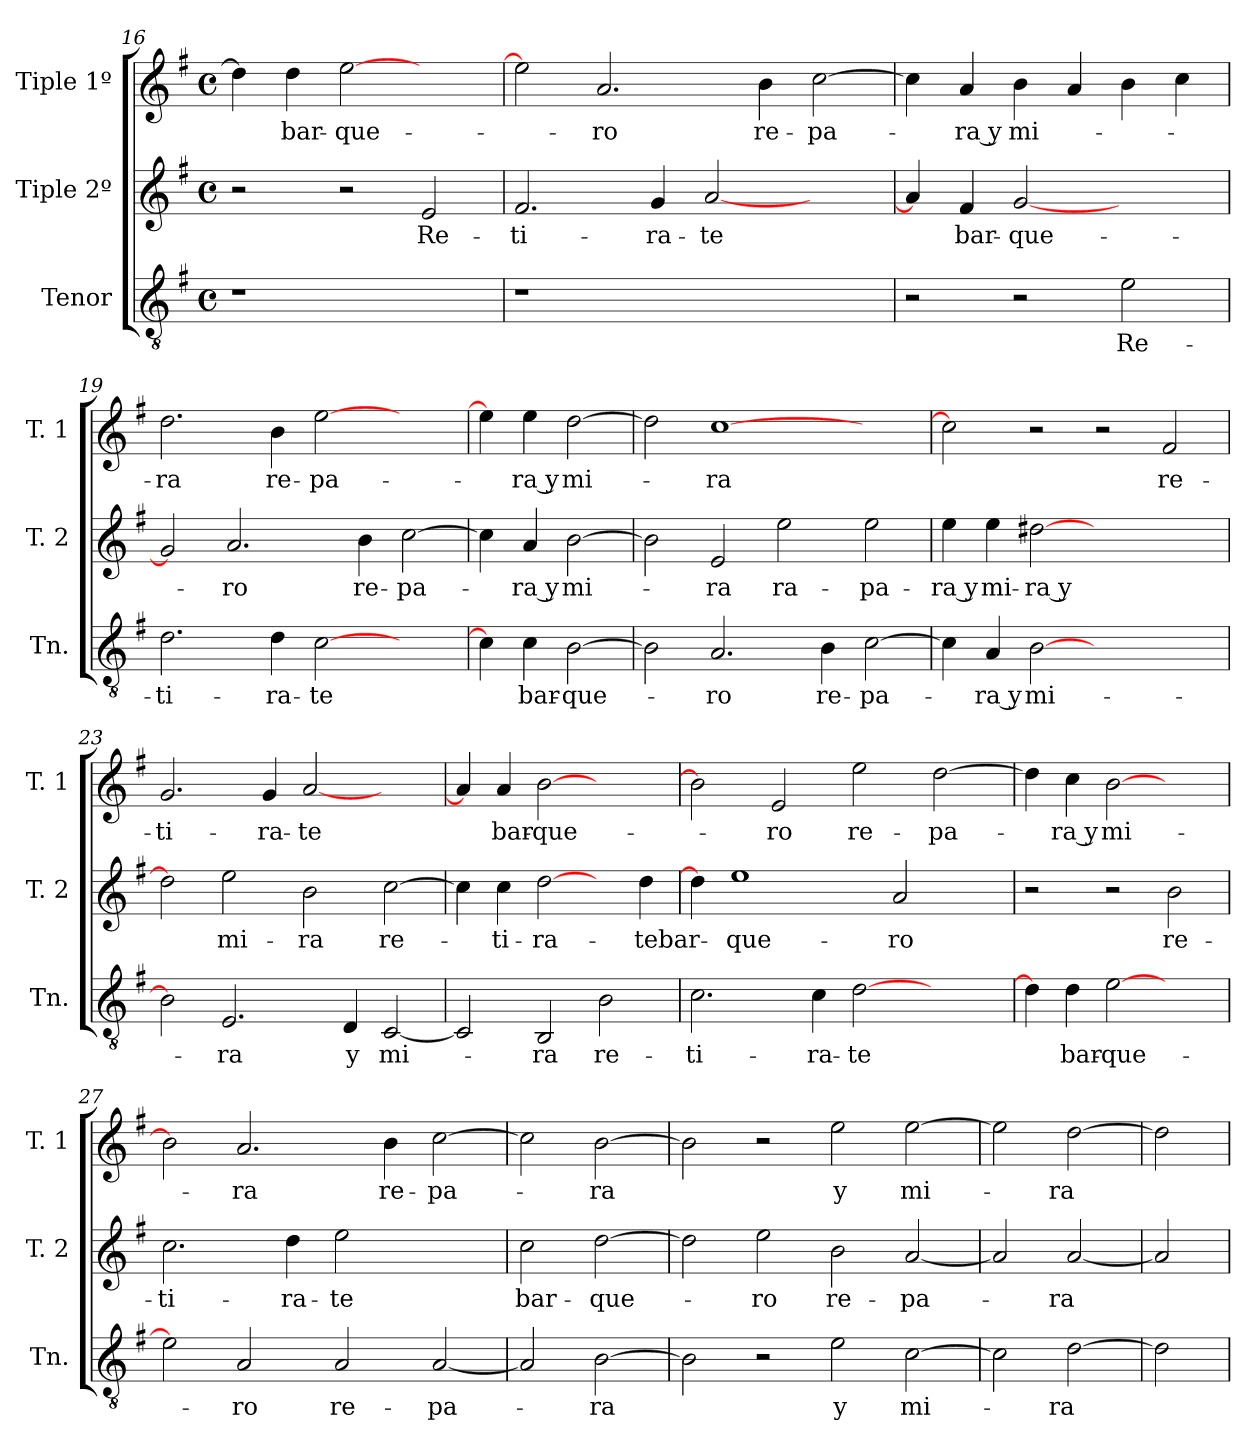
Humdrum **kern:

**kern	**text	**kern	**text	**kern	**text
*part3	*part3	*part2	*part2	*part1	*part1
*staff3	*staff3	*staff2	*staff2	*staff1	*staff1
*I"Tenor	*	*I"Tiple 2º	*	*I"Tiple 1º	*
*I'Tn.	*	*I'T. 2	*	*I'T. 1	*
*clefGv2	*	*clefG2	*	*clefG2	*
*k[f#]	*	*k[f#]	*	*k[f#]	*
*M4/4	*	*M4/4	*	*M4/4	*
*met(c)	*	*met(c)	*	*met(c)	*
=16	=16	=16	=16	=16	=16
1r	.	2r	.	4dd]	.
.	.	.	.	4dd	bar-
.	.	2r	.	[2ee	-que-
2ryy	.	2e	Re-	2ryy	.
=17	=17	=17	=17	=17	=17
1r	.	2.f#	-ti-	2ee]	.
.	.	.	.	2.a	-ro
.	.	4g	-ra-	.	.
2ryy	.	[2a	-te	.	.
.	.	.	.	4b	re-
2ryy	.	2ryy	.	[2cc	-pa-
=18	=18	=18	=18	=18	=18
2r	.	4a]	.	4cc]	.
.	.	4f#	bar-	4a	-ra y
2r	.	[2g	-que-	4b	mi-
.	.	.	.	4a	.
2e	Re-	2ryy	.	4b	.
.	.	.	.	4cc	.
=19	=19	=19	=19	=19	=19
2.d	-ti-	2g]	.	2.dd	-ra
.	.	2.a	-ro	.	.
4d	-ra-	.	.	4b	re-
[2c	-te	.	.	[2ee	-pa-
.	.	4b	re-	.	.
2ryy	.	[2cc	-pa-	2ryy	.
=20	=20	=20	=20	=20	=20
4c]	.	4cc]	.	4ee]	.
4c	bar-	4a	-ra y	4ee	-ra y
[2B	-que-	[2b	mi-	[2dd	mi-
=21	=21	=21	=21	=21	=21
2B]	.	2b]	.	2dd]	.
2.A	-ro	2e	-ra	[1cc	-ra
.	.	2ee	ra-	.	.
4B	re-	.	.	.	.
[2c	-pa-	2ee	-pa-	2ryy	.
=22	=22	=22	=22	=22	=22
4c]	.	4ee	-ra y	2cc]	.
4A	-ra y	4ee	mi-	.	.
[2B	mi-	[2dd#X	-ra y	2r	.
1ryy	.	1ryy	.	2r	.
.	.	.	.	2f#	re-
=23	=23	=23	=23	=23	=23
2B]	.	2dd#]	.	2.g	-ti-
2.E	-ra	2ee	mi-	.	.
.	.	.	.	4g	-ra-
.	.	2b	-ra	[2a	-te
4D	y	.	.	.	.
[2C	mi-	[2cc	re-	2ryy	.
=24	=24	=24	=24	=24	=24
2C]	.	4cc]	.	4a]	.
.	.	4cc	-ti-	4a	bar-
2BB	-ra	[2dd	-ra-	[2b	-que-
2B	re-	4ryy	.	2ryy	.
.	.	4dd	-tebar-	.	.
=25	=25	=25	=25	=25	=25
2.c	-ti-	4dd]	.	2b]	.
.	.	1ee	-que-	.	.
.	.	.	.	2e	-ro
4c	-ra-	.	.	.	.
[2d	-te	.	.	2ee	re-
.	.	2a	-ro	.	.
2ryy	.	.	.	[2dd	-pa-
.	.	4ryy	.	.	.
=26	=26	=26	=26	=26	=26
4d]	.	2r	.	4dd]	.
4d	bar-	.	.	4cc	-ra y
[2e	-que-	2r	.	[2b	mi-
2ryy	.	2b	re-	2ryy	.
=27	=27	=27	=27	=27	=27
2e]	.	2.cc	-ti-	2b]	.
2A	-ro	.	.	2.a	-ra
.	.	4dd	-ra-	.	.
2A	re-	2ee	-te	.	.
.	.	.	.	4b	re-
[2A	-pa-	2ryy	.	[2cc	-pa-
=28	=28	=28	=28	=28	=28
2A]	.	2cc	bar-	2cc]	.
[2B	-ra	[2dd	-que-	[2b	-ra
=29	=29	=29	=29	=29	=29
2B]	.	2dd]	.	2b]	.
2r	.	2ee	-ro	2r	.
2e	y	2b	re-	2ee	y
[2c	mi-	[2a	-pa-	[2ee	mi-
=30	=30	=30	=30	=30	=30
2c]	.	2a]	.	2ee]	.
[2d	-ra	[2a	-ra	[2dd	-ra
=31	=31	=31	=31	=31	=31
2d]	.	2a]	.	2dd]	.
=	=	=	=	=	=
*-	*-	*-	*-	*-	*-
